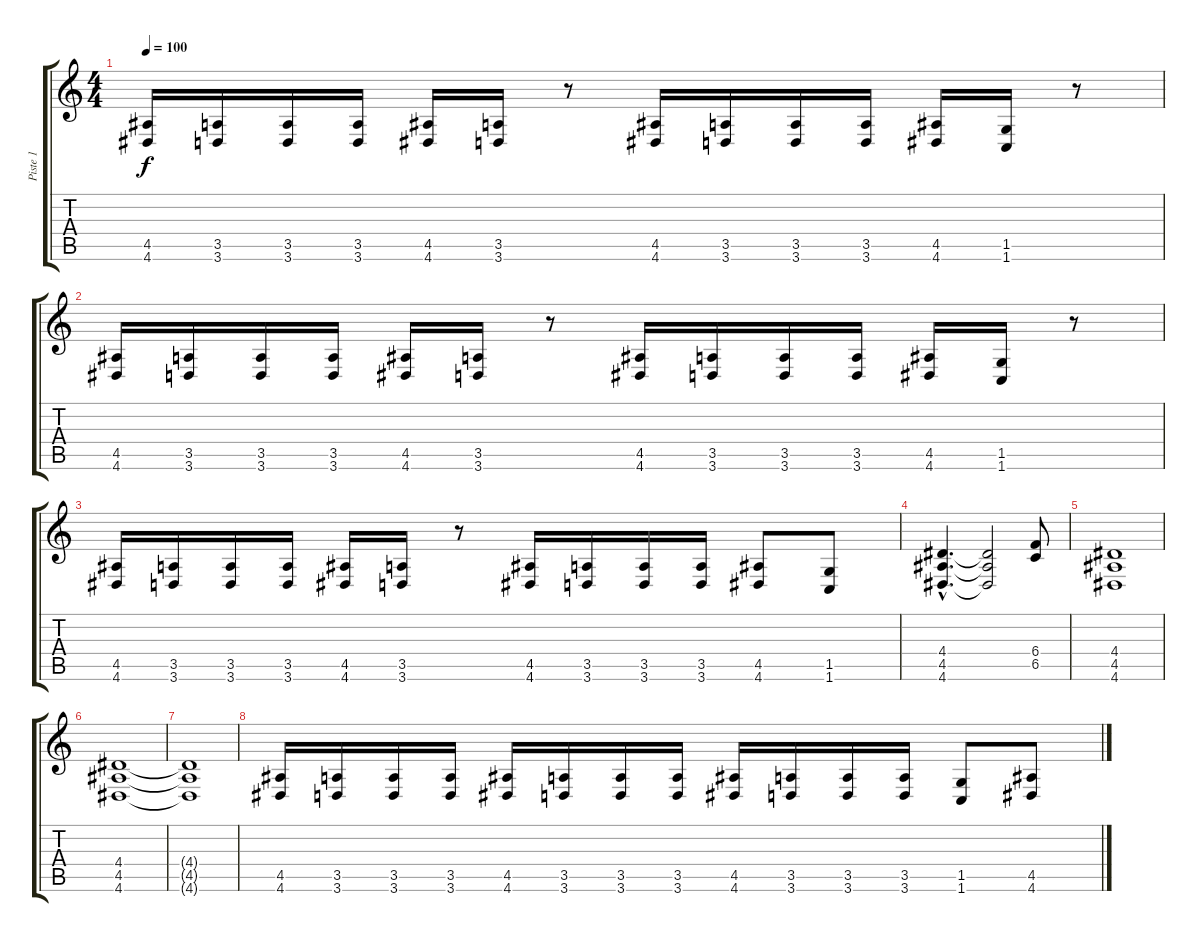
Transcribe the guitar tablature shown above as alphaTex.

\track ("Piste 1" "Piste 1") {instrument distortionguitar}
\staff {score tabs}
\tuning (Db4 Ab3 E3 B2 Gb2 B1) {hide}
\ts (4 4)
\tempo 100
\clef g2
\ks c
(4.5 4.6).16{dy f} (3.5 3.6).16 (3.5 3.6).16 (3.5 3.6).16 (4.5 4.6).16 (3.5 3.6).16 r.8 (4.5 4.6).16 (3.5 3.6).16 (3.5 3.6).16 (3.5 3.6).16 (4.5 4.6).16 (1.5 1.6).16 r.8 |
(4.5 4.6).16 (3.5 3.6).16 (3.5 3.6).16 (3.5 3.6).16 (4.5 4.6).16 (3.5 3.6).16 r.8 (4.5 4.6).16 (3.5 3.6).16 (3.5 3.6).16 (3.5 3.6).16 (4.5 4.6).16 (1.5 1.6).16 r.8 |
(4.5 4.6).16 (3.5 3.6).16 (3.5 3.6).16 (3.5 3.6).16 (4.5 4.6).16 (3.5 3.6).16 r.8 (4.5 4.6).16 (3.5 3.6).16 (3.5 3.6).16 (3.5 3.6).16 (4.5 4.6).8 (1.5 1.6).8 |
(4.4{hac} 4.5{hac} 4.6{hac}).4{d} (4.4{t} 4.5{t} 4.6{t}).2 (6.4 6.5).8 |
(4.4 4.5 4.6).1 |
(4.4 4.5 4.6).1 |
(4.4{t} 4.5{t} 4.6{t}).1 |
(4.5 4.6).16 (3.5 3.6).16 (3.5 3.6).16 (3.5 3.6).16 (4.5 4.6).16 (3.5 3.6).16 (3.5 3.6).16 (3.5 3.6).16 (4.5 4.6).16 (3.5 3.6).16 (3.5 3.6).16 (3.5 3.6).16 (1.5 1.6).8 (4.5 4.6).8
